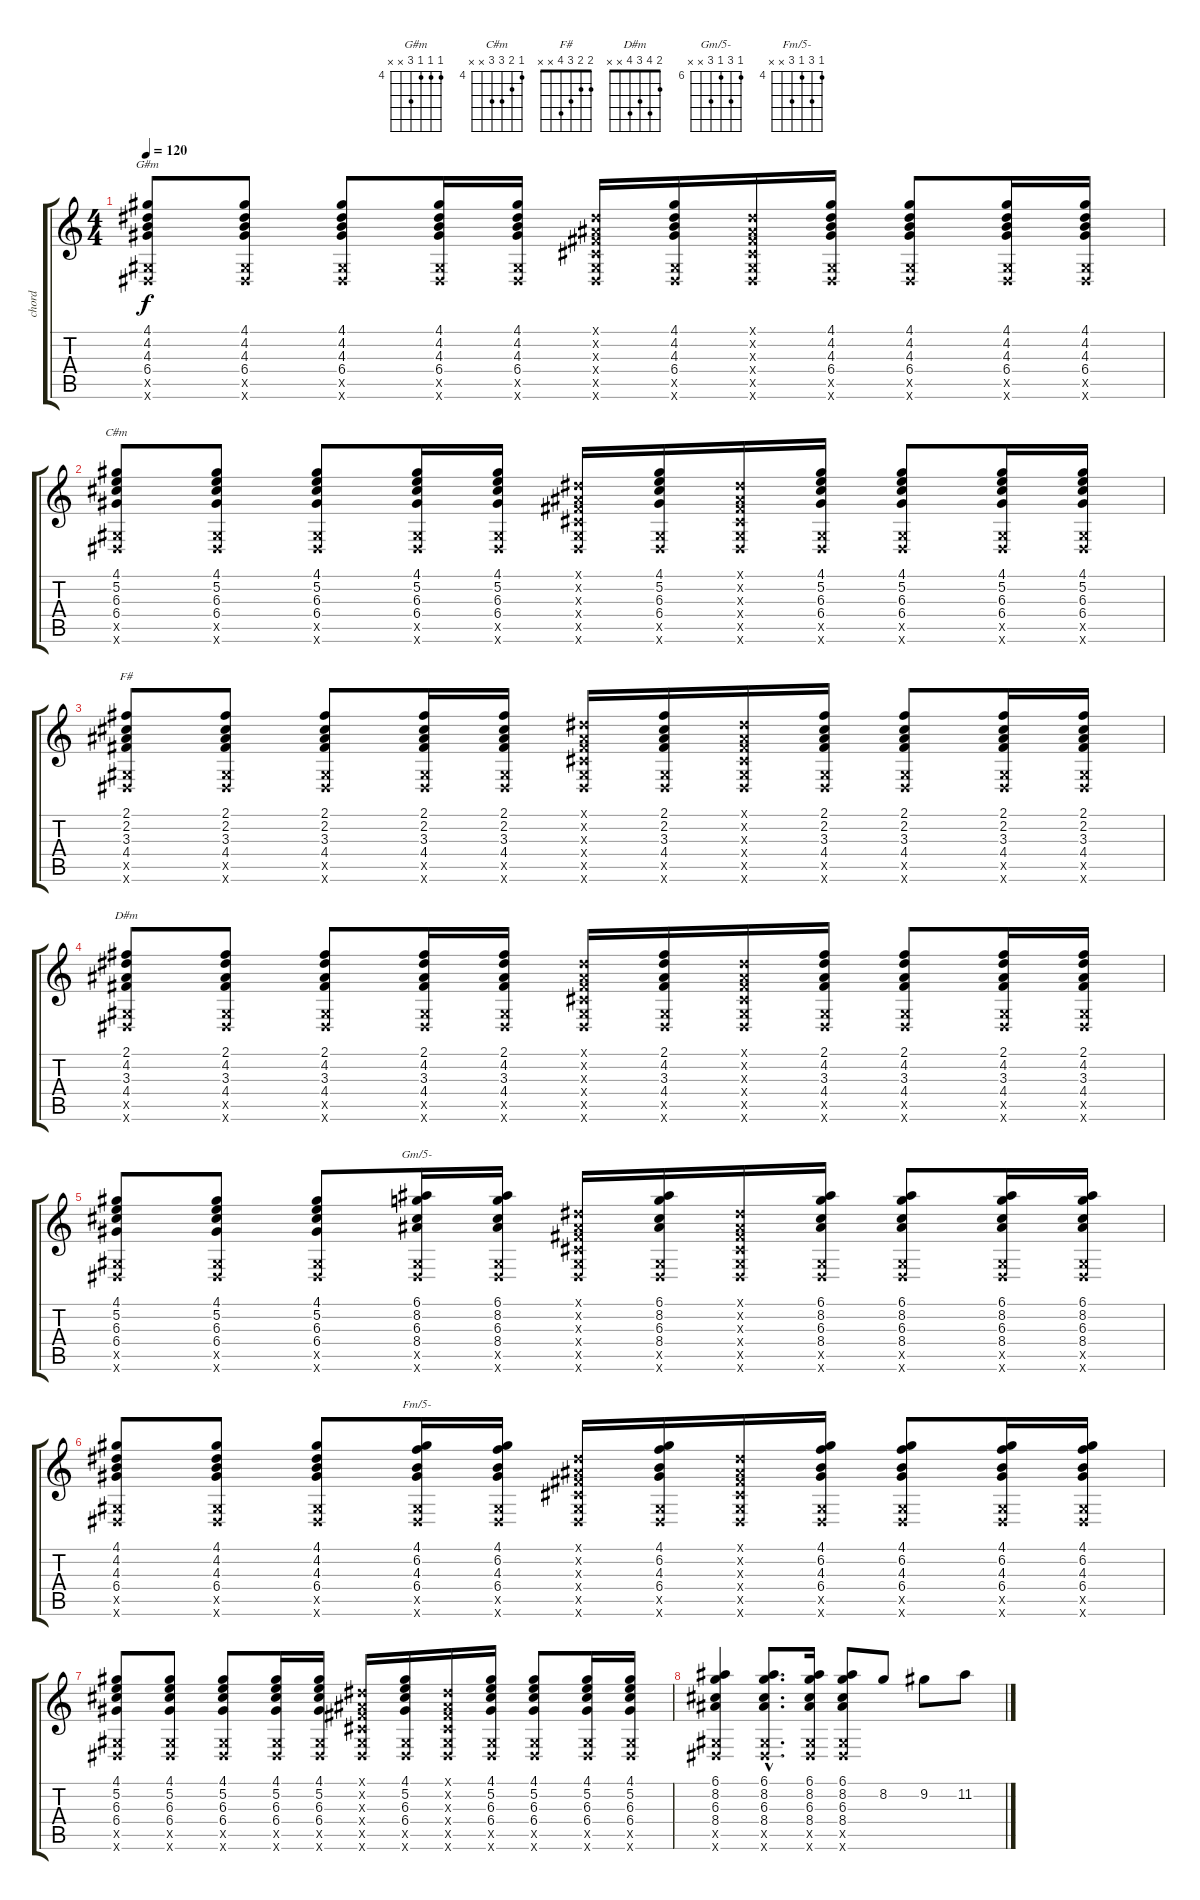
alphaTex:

\track ("chord" "chord") {instrument acousticguitarsteel}
\staff {score tabs}
\tuning (E4 B3 G3 D3 A2 E2) {hide}
\chord ("G#m" 4 4 4 6 x x) {firstfret 4}
\chord ("C#m" 4 5 6 6 x x) {firstfret 4}
\chord ("F#" 2 2 3 4 x x)
\chord ("D#m" 2 4 3 4 x x)
\chord ("Gm/5-" 6 8 6 8 x x) {firstfret 6}
\chord ("Fm/5-" 4 6 4 6 x x) {firstfret 4}
\ts (4 4)
\tempo 120
\clef g2
\ks c
(4.1 4.2 4.3 6.4 -1.5{x} -1.6{x}).8{ch "G#m" dy f} (4.1 4.2 4.3 6.4 -1.5{x} -1.6{x}).8 (4.1 4.2 4.3 6.4 -1.5{x} -1.6{x}).8 (4.1 4.2 4.3 6.4 -1.5{x} -1.6{x}).16 (4.1 4.2 4.3 6.4 -1.5{x} -1.6{x}).16 (-1.1{x} -1.2{x} -1.3{x} -1.4{x} -1.5{x} -1.6{x}).16 (4.1 4.2 4.3 6.4 -1.5{x} -1.6{x}).16 (-1.1{x} -1.2{x} -1.3{x} -1.4{x} -1.5{x} -1.6{x}).16 (4.1 4.2 4.3 6.4 -1.5{x} -1.6{x}).16 (4.1 4.2 4.3 6.4 -1.5{x} -1.6{x}).8 (4.1 4.2 4.3 6.4 -1.5{x} -1.6{x}).16 (4.1 4.2 4.3 6.4 -1.5{x} -1.6{x}).16 |
(4.1 5.2 6.3 6.4 -1.5{x} -1.6{x}).8{ch "C#m"} (4.1 5.2 6.3 6.4 -1.5{x} -1.6{x}).8 (4.1 5.2 6.3 6.4 -1.5{x} -1.6{x}).8 (4.1 5.2 6.3 6.4 -1.5{x} -1.6{x}).16 (4.1 5.2 6.3 6.4 -1.5{x} -1.6{x}).16 (-1.1{x} -1.2{x} -1.3{x} -1.4{x} -1.5{x} -1.6{x}).16 (4.1 5.2 6.3 6.4 -1.5{x} -1.6{x}).16 (-1.1{x} -1.2{x} -1.3{x} -1.4{x} -1.5{x} -1.6{x}).16 (4.1 5.2 6.3 6.4 -1.5{x} -1.6{x}).16 (4.1 5.2 6.3 6.4 -1.5{x} -1.6{x}).8 (4.1 5.2 6.3 6.4 -1.5{x} -1.6{x}).16 (4.1 5.2 6.3 6.4 -1.5{x} -1.6{x}).16 |
(2.1 2.2 3.3 4.4 -1.5{x} -1.6{x}).8{ch "F#"} (2.1 2.2 3.3 4.4 -1.5{x} -1.6{x}).8 (2.1 2.2 3.3 4.4 -1.5{x} -1.6{x}).8 (2.1 2.2 3.3 4.4 -1.5{x} -1.6{x}).16 (2.1 2.2 3.3 4.4 -1.5{x} -1.6{x}).16 (-1.1{x} -1.2{x} -1.3{x} -1.4{x} -1.5{x} -1.6{x}).16 (2.1 2.2 3.3 4.4 -1.5{x} -1.6{x}).16 (-1.1{x} -1.2{x} -1.3{x} -1.4{x} -1.5{x} -1.6{x}).16 (2.1 2.2 3.3 4.4 -1.5{x} -1.6{x}).16 (2.1 2.2 3.3 4.4 -1.5{x} -1.6{x}).8 (2.1 2.2 3.3 4.4 -1.5{x} -1.6{x}).16 (2.1 2.2 3.3 4.4 -1.5{x} -1.6{x}).16 |
(2.1 4.2 3.3 4.4 -1.5{x} -1.6{x}).8{ch "D#m"} (2.1 4.2 3.3 4.4 -1.5{x} -1.6{x}).8 (2.1 4.2 3.3 4.4 -1.5{x} -1.6{x}).8 (2.1 4.2 3.3 4.4 -1.5{x} -1.6{x}).16 (2.1 4.2 3.3 4.4 -1.5{x} -1.6{x}).16 (-1.1{x} -1.2{x} -1.3{x} -1.4{x} -1.5{x} -1.6{x}).16 (2.1 4.2 3.3 4.4 -1.5{x} -1.6{x}).16 (-1.1{x} -1.2{x} -1.3{x} -1.4{x} -1.5{x} -1.6{x}).16 (2.1 4.2 3.3 4.4 -1.5{x} -1.6{x}).16 (2.1 4.2 3.3 4.4 -1.5{x} -1.6{x}).8 (2.1 4.2 3.3 4.4 -1.5{x} -1.6{x}).16 (2.1 4.2 3.3 4.4 -1.5{x} -1.6{x}).16 |
(4.1 5.2 6.3 6.4 -1.5{x} -1.6{x}).8 (4.1 5.2 6.3 6.4 -1.5{x} -1.6{x}).8 (4.1 5.2 6.3 6.4 -1.5{x} -1.6{x}).8 (6.1 8.2 6.3 8.4 -1.5{x} -1.6{x}).16{ch "Gm/5-"} (6.1 8.2 6.3 8.4 -1.5{x} -1.6{x}).16 (-1.1{x} -1.2{x} -1.3{x} -1.4{x} -1.5{x} -1.6{x}).16 (6.1 8.2 6.3 8.4 -1.5{x} -1.6{x}).16 (-1.1{x} -1.2{x} -1.3{x} -1.4{x} -1.5{x} -1.6{x}).16 (6.1 8.2 6.3 8.4 -1.5{x} -1.6{x}).16 (6.1 8.2 6.3 8.4 -1.5{x} -1.6{x}).8 (6.1 8.2 6.3 8.4 -1.5{x} -1.6{x}).16 (6.1 8.2 6.3 8.4 -1.5{x} -1.6{x}).16 |
(4.1 4.2 4.3 6.4 -1.5{x} -1.6{x}).8 (4.1 4.2 4.3 6.4 -1.5{x} -1.6{x}).8 (4.1 4.2 4.3 6.4 -1.5{x} -1.6{x}).8 (4.1 6.2 4.3 6.4 -1.5{x} -1.6{x}).16{ch "Fm/5-"} (4.1 6.2 4.3 6.4 -1.5{x} -1.6{x}).16 (-1.1{x} -1.2{x} -1.3{x} -1.4{x} -1.5{x} -1.6{x}).16 (4.1 6.2 4.3 6.4 -1.5{x} -1.6{x}).16 (-1.1{x} -1.2{x} -1.3{x} -1.4{x} -1.5{x} -1.6{x}).16 (4.1 6.2 4.3 6.4 -1.5{x} -1.6{x}).16 (4.1 6.2 4.3 6.4 -1.5{x} -1.6{x}).8 (4.1 6.2 4.3 6.4 -1.5{x} -1.6{x}).16 (4.1 6.2 4.3 6.4 -1.5{x} -1.6{x}).16 |
(4.1 5.2 6.3 6.4 -1.5{x} -1.6{x}).8 (4.1 5.2 6.3 6.4 -1.5{x} -1.6{x}).8 (4.1 5.2 6.3 6.4 -1.5{x} -1.6{x}).8 (4.1 5.2 6.3 6.4 -1.5{x} -1.6{x}).16 (4.1 5.2 6.3 6.4 -1.5{x} -1.6{x}).16 (-1.1{x} -1.2{x} -1.3{x} -1.4{x} -1.5{x} -1.6{x}).16 (4.1 5.2 6.3 6.4 -1.5{x} -1.6{x}).16 (-1.1{x} -1.2{x} -1.3{x} -1.4{x} -1.5{x} -1.6{x}).16 (4.1 5.2 6.3 6.4 -1.5{x} -1.6{x}).16 (4.1 5.2 6.3 6.4 -1.5{x} -1.6{x}).8 (4.1 5.2 6.3 6.4 -1.5{x} -1.6{x}).16 (4.1 5.2 6.3 6.4 -1.5{x} -1.6{x}).16 |
(6.1 8.2 6.3 8.4 -1.5{x} -1.6{x}).4 (6.1{hac} 8.2{hac} 6.3{hac} 8.4{hac} -1.5{hac x} -1.6{hac x}).8{d} (6.1 8.2 6.3 8.4 -1.5{x} -1.6{x}).16 (6.1 8.2 6.3 8.4 -1.5{x} -1.6{x}).8 8.2.8 9.2.8 11.2.8
